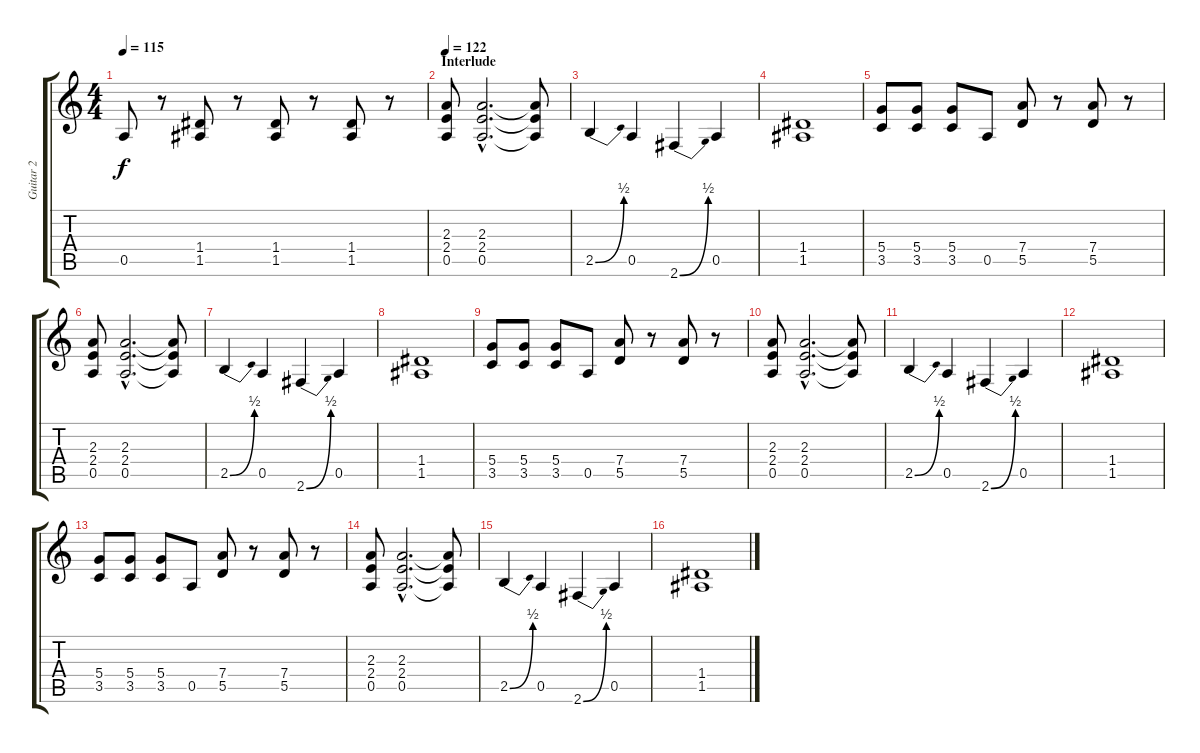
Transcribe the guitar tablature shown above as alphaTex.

\track ("Guitar 2" "Guitar 2") {instrument distortionguitar}
\staff {score tabs}
\tuning (E4 B3 G3 D3 A2 E2) {hide}
\ts (4 4)
\tempo 115
\clef g2
\ks c
0.5.8{dy f} r.8 (1.4 1.5).8 r.8 (1.4 1.5).8 r.8 (1.4 1.5).8 r.8 |
\section ("" "Interlude")
\tempo 122
(2.3 2.4 0.5).8 (2.3{hac} 2.4{hac} 0.5{hac}).2{d} (2.3{t} 2.4{t} 0.5{t}).8 |
2.5{be (bend 0 0 60 2)}.4 0.5.4 2.6{be (bend 0 0 60 2)}.4 0.5.4 |
(1.4 1.5).1 |
(5.4 3.5).8 (5.4 3.5).8 (5.4 3.5).8 0.5.8 (7.4 5.5).8 r.8 (7.4 5.5).8 r.8 |
(2.3 2.4 0.5).8 (2.3{hac} 2.4{hac} 0.5{hac}).2{d} (2.3{t} 2.4{t} 0.5{t}).8 |
2.5{be (bend 0 0 60 2)}.4 0.5.4 2.6{be (bend 0 0 60 2)}.4 0.5.4 |
(1.4 1.5).1 |
(5.4 3.5).8 (5.4 3.5).8 (5.4 3.5).8 0.5.8 (7.4 5.5).8 r.8 (7.4 5.5).8 r.8 |
(2.3 2.4 0.5).8 (2.3{hac} 2.4{hac} 0.5{hac}).2{d} (2.3{t} 2.4{t} 0.5{t}).8 |
2.5{be (bend 0 0 60 2)}.4 0.5.4 2.6{be (bend 0 0 60 2)}.4 0.5.4 |
(1.4 1.5).1 |
(5.4 3.5).8 (5.4 3.5).8 (5.4 3.5).8 0.5.8 (7.4 5.5).8 r.8 (7.4 5.5).8 r.8 |
(2.3 2.4 0.5).8 (2.3{hac} 2.4{hac} 0.5{hac}).2{d} (2.3{t} 2.4{t} 0.5{t}).8 |
2.5{be (bend 0 0 60 2)}.4 0.5.4 2.6{be (bend 0 0 60 2)}.4 0.5.4 |
(1.4 1.5).1
